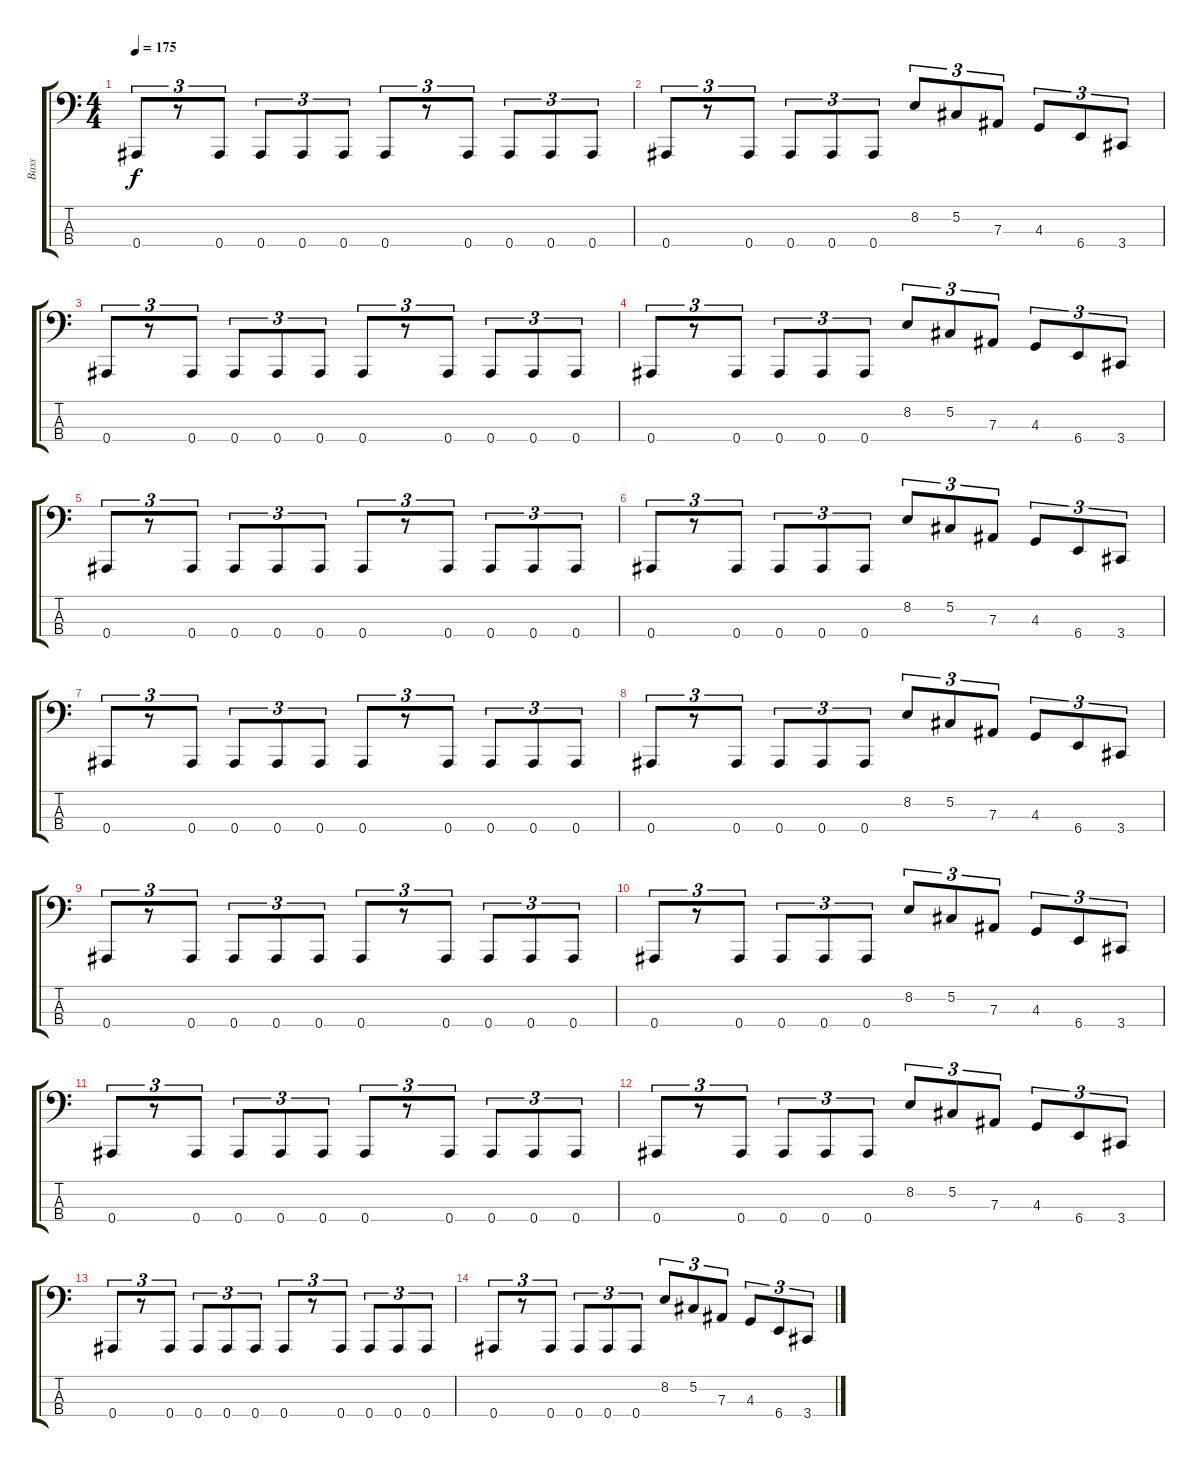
\track ("Bass" "Bass") {instrument electricbasspick}
\staff {score tabs}
\tuning (Db2 Ab1 Eb1 Bb0) {hide}
\ts (4 4)
\tempo 175
\clef f4
\ks c
0.4.8{tu (3 2) dy f} r.8{tu (3 2)} 0.4.8{tu (3 2)} 0.4.8{tu (3 2)} 0.4.8{tu (3 2)} 0.4.8{tu (3 2)} 0.4.8{tu (3 2)} r.8{tu (3 2)} 0.4.8{tu (3 2)} 0.4.8{tu (3 2)} 0.4.8{tu (3 2)} 0.4.8{tu (3 2)} |
0.4.8{tu (3 2)} r.8{tu (3 2)} 0.4.8{tu (3 2)} 0.4.8{tu (3 2)} 0.4.8{tu (3 2)} 0.4.8{tu (3 2)} 8.2.8{tu (3 2)} 5.2.8{tu (3 2)} 7.3.8{tu (3 2)} 4.3.8{tu (3 2)} 6.4.8{tu (3 2)} 3.4.8{tu (3 2)} |
0.4.8{tu (3 2)} r.8{tu (3 2)} 0.4.8{tu (3 2)} 0.4.8{tu (3 2)} 0.4.8{tu (3 2)} 0.4.8{tu (3 2)} 0.4.8{tu (3 2)} r.8{tu (3 2)} 0.4.8{tu (3 2)} 0.4.8{tu (3 2)} 0.4.8{tu (3 2)} 0.4.8{tu (3 2)} |
0.4.8{tu (3 2)} r.8{tu (3 2)} 0.4.8{tu (3 2)} 0.4.8{tu (3 2)} 0.4.8{tu (3 2)} 0.4.8{tu (3 2)} 8.2.8{tu (3 2)} 5.2.8{tu (3 2)} 7.3.8{tu (3 2)} 4.3.8{tu (3 2)} 6.4.8{tu (3 2)} 3.4.8{tu (3 2)} |
0.4.8{tu (3 2)} r.8{tu (3 2)} 0.4.8{tu (3 2)} 0.4.8{tu (3 2)} 0.4.8{tu (3 2)} 0.4.8{tu (3 2)} 0.4.8{tu (3 2)} r.8{tu (3 2)} 0.4.8{tu (3 2)} 0.4.8{tu (3 2)} 0.4.8{tu (3 2)} 0.4.8{tu (3 2)} |
0.4.8{tu (3 2)} r.8{tu (3 2)} 0.4.8{tu (3 2)} 0.4.8{tu (3 2)} 0.4.8{tu (3 2)} 0.4.8{tu (3 2)} 8.2.8{tu (3 2)} 5.2.8{tu (3 2)} 7.3.8{tu (3 2)} 4.3.8{tu (3 2)} 6.4.8{tu (3 2)} 3.4.8{tu (3 2)} |
0.4.8{tu (3 2)} r.8{tu (3 2)} 0.4.8{tu (3 2)} 0.4.8{tu (3 2)} 0.4.8{tu (3 2)} 0.4.8{tu (3 2)} 0.4.8{tu (3 2)} r.8{tu (3 2)} 0.4.8{tu (3 2)} 0.4.8{tu (3 2)} 0.4.8{tu (3 2)} 0.4.8{tu (3 2)} |
0.4.8{tu (3 2)} r.8{tu (3 2)} 0.4.8{tu (3 2)} 0.4.8{tu (3 2)} 0.4.8{tu (3 2)} 0.4.8{tu (3 2)} 8.2.8{tu (3 2)} 5.2.8{tu (3 2)} 7.3.8{tu (3 2)} 4.3.8{tu (3 2)} 6.4.8{tu (3 2)} 3.4.8{tu (3 2)} |
0.4.8{tu (3 2)} r.8{tu (3 2)} 0.4.8{tu (3 2)} 0.4.8{tu (3 2)} 0.4.8{tu (3 2)} 0.4.8{tu (3 2)} 0.4.8{tu (3 2)} r.8{tu (3 2)} 0.4.8{tu (3 2)} 0.4.8{tu (3 2)} 0.4.8{tu (3 2)} 0.4.8{tu (3 2)} |
0.4.8{tu (3 2)} r.8{tu (3 2)} 0.4.8{tu (3 2)} 0.4.8{tu (3 2)} 0.4.8{tu (3 2)} 0.4.8{tu (3 2)} 8.2.8{tu (3 2)} 5.2.8{tu (3 2)} 7.3.8{tu (3 2)} 4.3.8{tu (3 2)} 6.4.8{tu (3 2)} 3.4.8{tu (3 2)} |
0.4.8{tu (3 2)} r.8{tu (3 2)} 0.4.8{tu (3 2)} 0.4.8{tu (3 2)} 0.4.8{tu (3 2)} 0.4.8{tu (3 2)} 0.4.8{tu (3 2)} r.8{tu (3 2)} 0.4.8{tu (3 2)} 0.4.8{tu (3 2)} 0.4.8{tu (3 2)} 0.4.8{tu (3 2)} |
0.4.8{tu (3 2)} r.8{tu (3 2)} 0.4.8{tu (3 2)} 0.4.8{tu (3 2)} 0.4.8{tu (3 2)} 0.4.8{tu (3 2)} 8.2.8{tu (3 2)} 5.2.8{tu (3 2)} 7.3.8{tu (3 2)} 4.3.8{tu (3 2)} 6.4.8{tu (3 2)} 3.4.8{tu (3 2)} |
0.4.8{tu (3 2)} r.8{tu (3 2)} 0.4.8{tu (3 2)} 0.4.8{tu (3 2)} 0.4.8{tu (3 2)} 0.4.8{tu (3 2)} 0.4.8{tu (3 2)} r.8{tu (3 2)} 0.4.8{tu (3 2)} 0.4.8{tu (3 2)} 0.4.8{tu (3 2)} 0.4.8{tu (3 2)} |
0.4.8{tu (3 2)} r.8{tu (3 2)} 0.4.8{tu (3 2)} 0.4.8{tu (3 2)} 0.4.8{tu (3 2)} 0.4.8{tu (3 2)} 8.2.8{tu (3 2)} 5.2.8{tu (3 2)} 7.3.8{tu (3 2)} 4.3.8{tu (3 2)} 6.4.8{tu (3 2)} 3.4.8{tu (3 2)}
